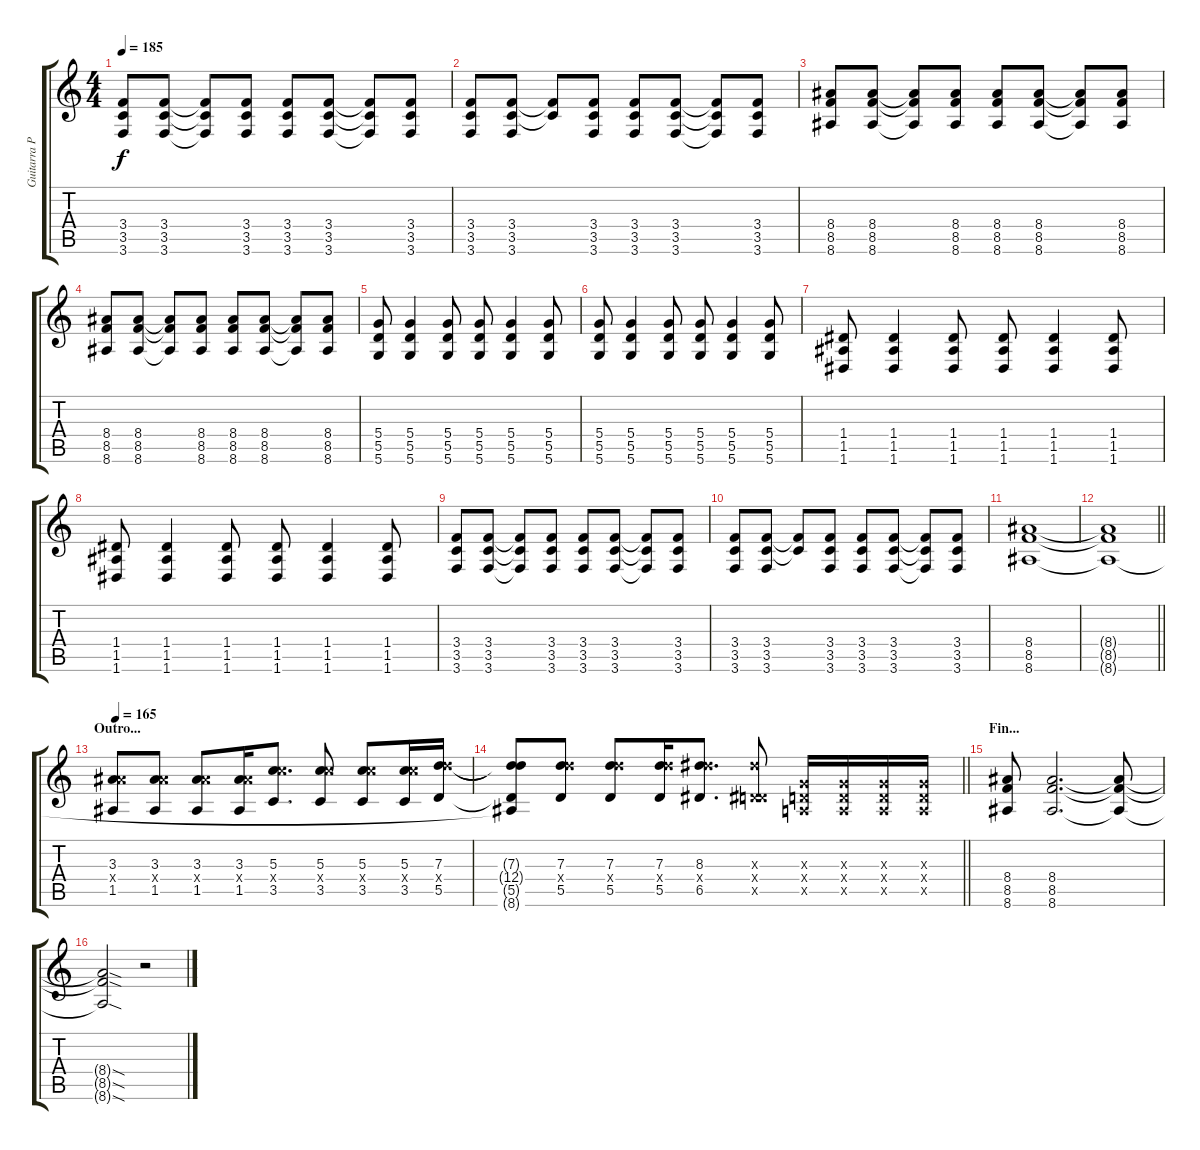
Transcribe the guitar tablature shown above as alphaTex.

\track ("Guitarra Principal" "Guitarra P") {instrument distortionguitar}
\staff {score tabs}
\tuning (E4 B3 G3 D3 A2 D2) {hide}
\ts (4 4)
\tempo 185
\clef g2
\ks c
(3.4 3.5 3.6).8{dy f} (3.4 3.5 3.6).8 (3.4{t} 3.5{t} 3.6{t}).8 (3.4 3.5 3.6).8 (3.4 3.5 3.6).8 (3.4 3.5 3.6).8 (3.4{t} 3.5{t} 3.6{t}).8 (3.4 3.5 3.6).8 |
(3.4 3.5 3.6).8 (3.4 3.5 3.6).8 (3.4{t} 3.5{t}).8 (3.4 3.5 3.6).8 (3.4 3.5 3.6).8 (3.4 3.5 3.6).8 (3.4{t} 3.5{t} 3.6{t}).8 (3.4 3.5 3.6).8 |
(8.4 8.5 8.6).8 (8.4 8.5 8.6).8 (8.4{t} 8.5{t} 8.6{t}).8 (8.4 8.5 8.6).8 (8.4 8.5 8.6).8 (8.4 8.5 8.6).8 (8.4{t} 8.5{t} 8.6{t}).8 (8.4 8.5 8.6).8 |
(8.4 8.5 8.6).8 (8.4 8.5 8.6).8 (8.4{t} 8.5{t} 8.6{t}).8 (8.4 8.5 8.6).8 (8.4 8.5 8.6).8 (8.4 8.5 8.6).8 (8.4{t} 8.5{t} 8.6{t}).8 (8.4 8.5 8.6).8 |
(5.4 5.5 5.6).8 (5.4 5.5 5.6).4 (5.4 5.5 5.6).8 (5.4 5.5 5.6).8 (5.4 5.5 5.6).4 (5.4 5.5 5.6).8 |
(5.4 5.5 5.6).8 (5.4 5.5 5.6).4 (5.4 5.5 5.6).8 (5.4 5.5 5.6).8 (5.4 5.5 5.6).4 (5.4 5.5 5.6).8 |
(1.4 1.5 1.6).8 (1.4 1.5 1.6).4 (1.4 1.5 1.6).8 (1.4 1.5 1.6).8 (1.4 1.5 1.6).4 (1.4 1.5 1.6).8 |
(1.4 1.5 1.6).8 (1.4 1.5 1.6).4 (1.4 1.5 1.6).8 (1.4 1.5 1.6).8 (1.4 1.5 1.6).4 (1.4 1.5 1.6).8 |
(3.4 3.5 3.6).8 (3.4 3.5 3.6).8 (3.4{t} 3.5{t} 3.6{t}).8 (3.4 3.5 3.6).8 (3.4 3.5 3.6).8 (3.4 3.5 3.6).8 (3.4{t} 3.5{t} 3.6{t}).8 (3.4 3.5 3.6).8 |
(3.4 3.5 3.6).8 (3.4 3.5 3.6).8 (3.4{t} 3.5{t}).8 (3.4 3.5 3.6).8 (3.4 3.5 3.6).8 (3.4 3.5 3.6).8 (3.4{t} 3.5{t} 3.6{t}).8 (3.4 3.5 3.6).8 |
(8.4 8.5 8.6).1 |
\barLineRight lightlight
(8.4{t} 8.5{t} 8.6{t}).1 |
\section ("" "Outro...")
\tempo 165
(3.3 8.4{x} 1.5).8 (3.3 8.4{x} 1.5).8 (3.3 8.4{x} 1.5).8 (3.3 8.4{x} 1.5).16 (5.3 10.4{x} 3.5).8{d} (5.3 10.4{x} 3.5).8 (5.3 10.4{x} 3.5).8 (5.3 10.4{x} 3.5).16 (7.3 12.4{x} 5.5).16 |
\barLineRight lightlight
(7.3{t} 12.4{t} 5.5{t} 8.6{t}).8 (7.3 12.4{x} 5.5).8 (7.3 12.4{x} 5.5).8 (7.3 12.4{x} 5.5).16 (8.3 13.4{x} 6.5).8{d} (8.3{x} 0.4{x} 6.5{x}).8 (0.3{x} 0.4{x} 0.5{x}).16 (0.3{x} 0.4{x} 0.5{x}).16 (0.3{x} 0.4{x} 0.5{x}).16 (0.3{x} 0.4{x} 0.5{x}).16 |
\section ("" "Fin...")
(8.4 8.5 8.6).8 (8.4 8.5 8.6).2{d} (8.4{t} 8.5{t} 8.6{t}).8 |
(8.4{sod t} 8.5{sod t} 8.6{sod t}).2 r.2
